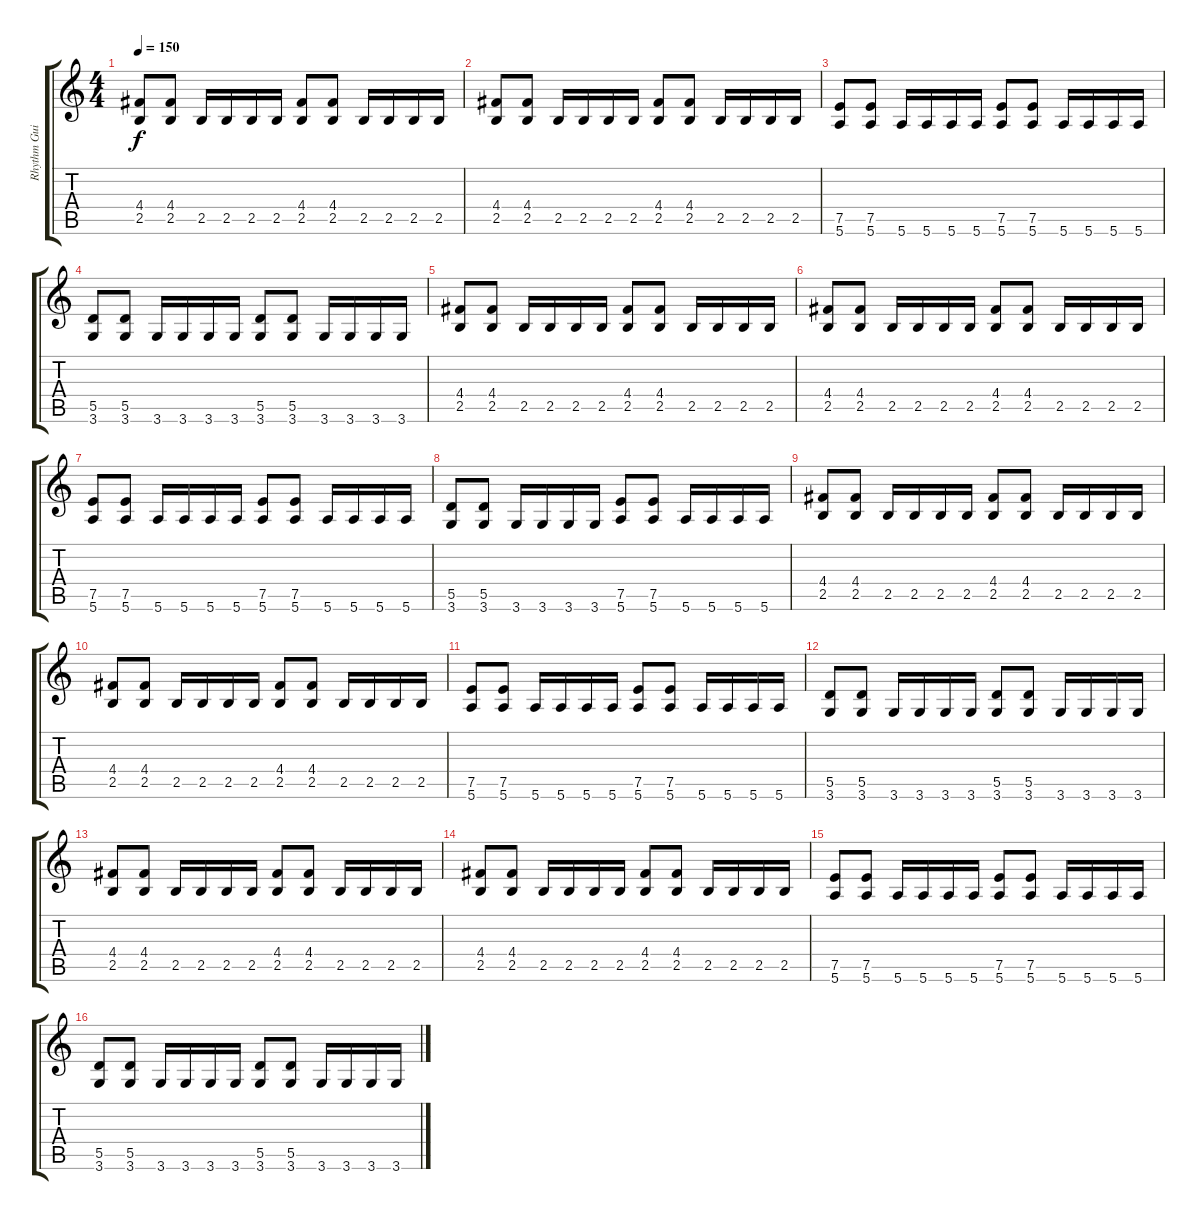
\track ("Rhythm Guitar" "Rhythm Gui") {instrument distortionguitar}
\staff {score tabs}
\tuning (E4 B3 G3 D3 A2 E2) {hide}
\ts (4 4)
\tempo 150
\clef g2
\ks c
(4.4 2.5).8{dy f} (4.4 2.5).8 2.5.16 2.5.16 2.5.16 2.5.16 (4.4 2.5).8 (4.4 2.5).8 2.5.16 2.5.16 2.5.16 2.5.16 |
(4.4 2.5).8 (4.4 2.5).8 2.5.16 2.5.16 2.5.16 2.5.16 (4.4 2.5).8 (4.4 2.5).8 2.5.16 2.5.16 2.5.16 2.5.16 |
(7.5 5.6).8 (7.5 5.6).8 5.6.16 5.6.16 5.6.16 5.6.16 (7.5 5.6).8 (7.5 5.6).8 5.6.16 5.6.16 5.6.16 5.6.16 |
(5.5 3.6).8 (5.5 3.6).8 3.6.16 3.6.16 3.6.16 3.6.16 (5.5 3.6).8 (5.5 3.6).8 3.6.16 3.6.16 3.6.16 3.6.16 |
(4.4 2.5).8 (4.4 2.5).8 2.5.16 2.5.16 2.5.16 2.5.16 (4.4 2.5).8 (4.4 2.5).8 2.5.16 2.5.16 2.5.16 2.5.16 |
(4.4 2.5).8 (4.4 2.5).8 2.5.16 2.5.16 2.5.16 2.5.16 (4.4 2.5).8 (4.4 2.5).8 2.5.16 2.5.16 2.5.16 2.5.16 |
(7.5 5.6).8 (7.5 5.6).8 5.6.16 5.6.16 5.6.16 5.6.16 (7.5 5.6).8 (7.5 5.6).8 5.6.16 5.6.16 5.6.16 5.6.16 |
(5.5 3.6).8 (5.5 3.6).8 3.6.16 3.6.16 3.6.16 3.6.16 (7.5 5.6).8 (7.5 5.6).8 5.6.16 5.6.16 5.6.16 5.6.16 |
(4.4 2.5).8 (4.4 2.5).8 2.5.16 2.5.16 2.5.16 2.5.16 (4.4 2.5).8 (4.4 2.5).8 2.5.16 2.5.16 2.5.16 2.5.16 |
(4.4 2.5).8 (4.4 2.5).8 2.5.16 2.5.16 2.5.16 2.5.16 (4.4 2.5).8 (4.4 2.5).8 2.5.16 2.5.16 2.5.16 2.5.16 |
(7.5 5.6).8 (7.5 5.6).8 5.6.16 5.6.16 5.6.16 5.6.16 (7.5 5.6).8 (7.5 5.6).8 5.6.16 5.6.16 5.6.16 5.6.16 |
(5.5 3.6).8 (5.5 3.6).8 3.6.16 3.6.16 3.6.16 3.6.16 (5.5 3.6).8 (5.5 3.6).8 3.6.16 3.6.16 3.6.16 3.6.16 |
(4.4 2.5).8 (4.4 2.5).8 2.5.16 2.5.16 2.5.16 2.5.16 (4.4 2.5).8 (4.4 2.5).8 2.5.16 2.5.16 2.5.16 2.5.16 |
(4.4 2.5).8 (4.4 2.5).8 2.5.16 2.5.16 2.5.16 2.5.16 (4.4 2.5).8 (4.4 2.5).8 2.5.16 2.5.16 2.5.16 2.5.16 |
(7.5 5.6).8 (7.5 5.6).8 5.6.16 5.6.16 5.6.16 5.6.16 (7.5 5.6).8 (7.5 5.6).8 5.6.16 5.6.16 5.6.16 5.6.16 |
(5.5 3.6).8 (5.5 3.6).8 3.6.16 3.6.16 3.6.16 3.6.16 (5.5 3.6).8 (5.5 3.6).8 3.6.16 3.6.16 3.6.16 3.6.16
